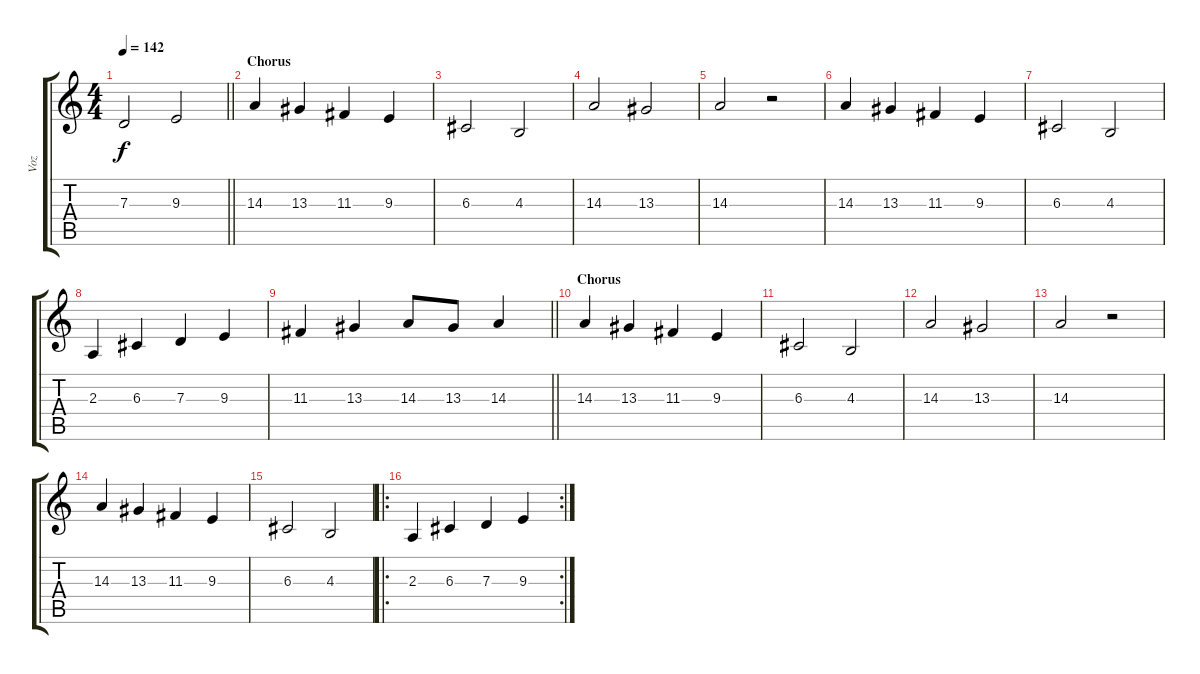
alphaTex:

\track ("Voz" "Voz") {instrument pad4choir}
\staff {score tabs}
\tuning (E4 B3 G3 D3 A2 E2) {hide}
\ts (4 4)
\tempo 142
\clef g2
\barLineRight lightlight
\ks c
7.3.2{dy f} 9.3.2 |
\section ("" "Chorus")
14.3.4 13.3.4 11.3.4 9.3.4 |
6.3.2 4.3.2 |
14.3.2 13.3.2 |
14.3.2 r.2 |
14.3.4 13.3.4 11.3.4 9.3.4 |
6.3.2 4.3.2 |
2.3.4 6.3.4 7.3.4 9.3.4 |
\barLineRight lightlight
11.3.4 13.3.4 14.3.8 13.3.8 14.3.4 |
\section ("" "Chorus")
14.3.4 13.3.4 11.3.4 9.3.4 |
6.3.2 4.3.2 |
14.3.2 13.3.2 |
14.3.2 r.2 |
14.3.4 13.3.4 11.3.4 9.3.4 |
6.3.2 4.3.2 |
\ro
\rc 2
2.3.4 6.3.4 7.3.4 9.3.4
